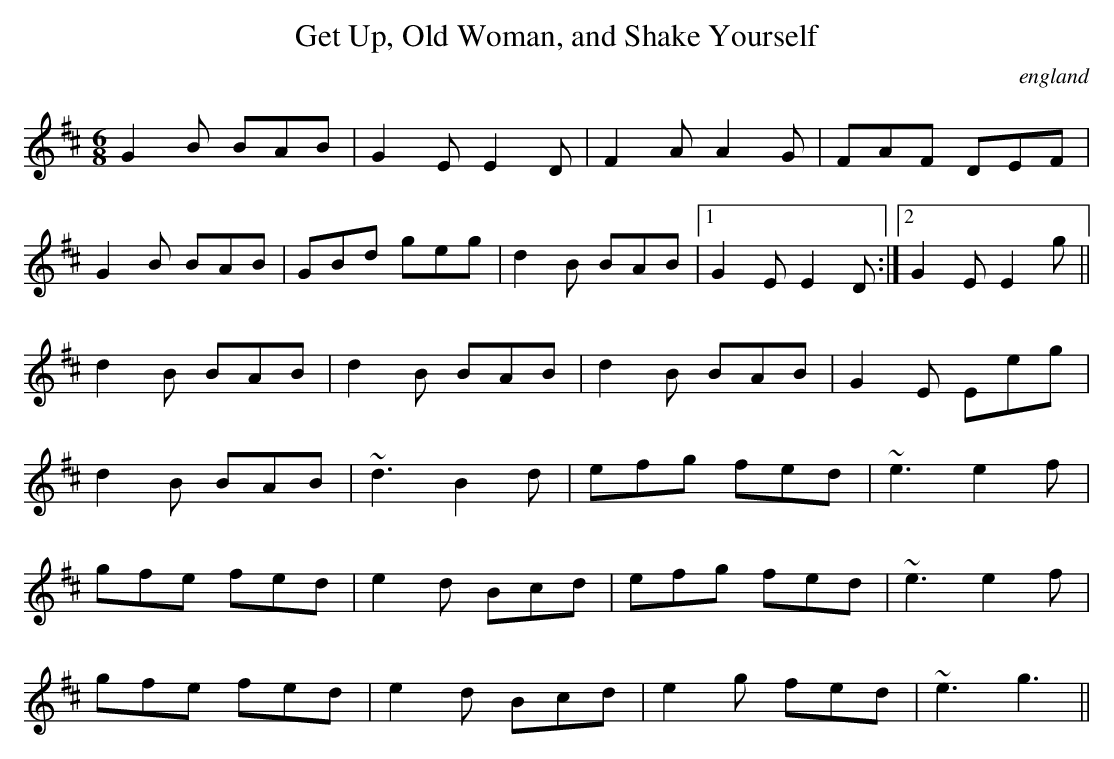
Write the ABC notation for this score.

X:1
T:Get Up, Old Woman, and Shake Yourself
O:england
M:6/8
K:Edor
G2B BAB|G2E E2D|F2A A2G|FAF DEF|
G2B BAB|GBd geg|d2B BAB|1 G2E E2D:|2 G2E E2g||
d2B BAB|d2B BAB|d2B BAB|G2E Eeg|
d2B BAB|~d3 B2d|efg fed|~e3 e2f|
gfe fed|e2d Bcd|efg fed|~e3 e2f|
gfe fed|e2d Bcd|e2g fed|~e3 g3||
